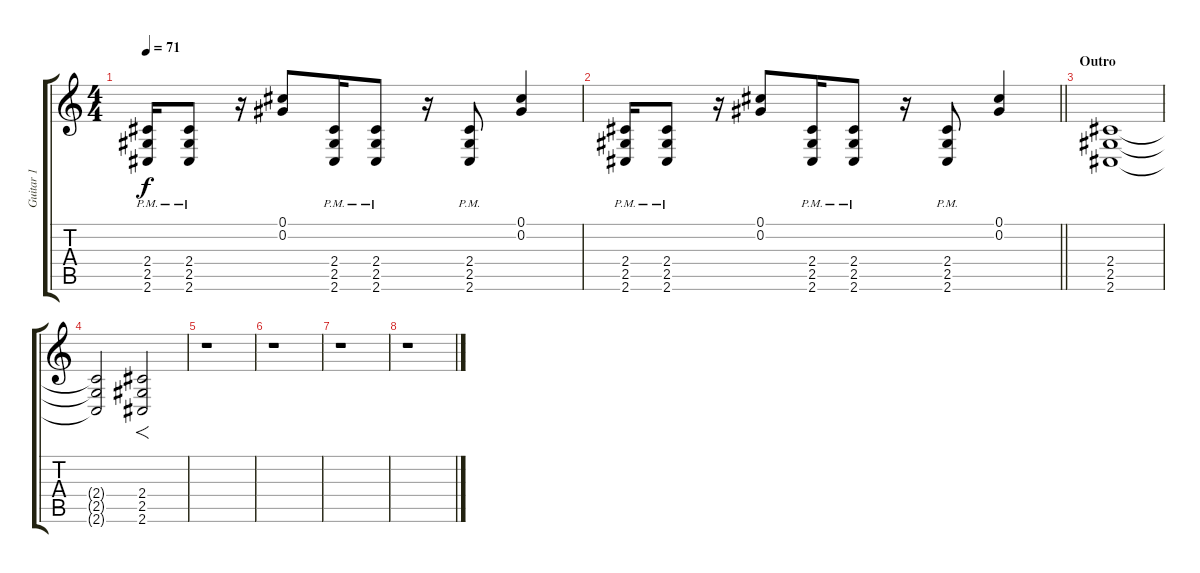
\track ("Guitar 1" "Guitar 1") {instrument distortionguitar}
\staff {score tabs}
\tuning (Db4 Ab3 E3 B2 Gb2 B1) {hide}
\ts (4 4)
\tempo 71
\clef g2
\ks c
(2.4{pm} 2.5{pm} 2.6{pm}).16{dy f} (2.4{pm} 2.5{pm} 2.6{pm}).8 r.16 (0.1 0.2).8 (2.4{pm} 2.5{pm} 2.6{pm}).16 (2.4{pm} 2.5{pm} 2.6{pm}).8 r.16 (2.4{pm} 2.5{pm} 2.6{pm}).8 (0.1 0.2).4 |
\barLineRight lightlight
(2.4{pm} 2.5{pm} 2.6{pm}).16 (2.4{pm} 2.5{pm} 2.6{pm}).8 r.16 (0.1 0.2).8 (2.4{pm} 2.5{pm} 2.6{pm}).16 (2.4{pm} 2.5{pm} 2.6{pm}).8 r.16 (2.4{pm} 2.5{pm} 2.6{pm}).8 (0.1 0.2).4 |
\section ("" "Outro")
(2.4 2.5 2.6).1{volume 10 instrument distortionguitar} |
(2.4{t} 2.5{t} 2.6{t}).2 (2.4 2.5 2.6).2{f} |
r.1 |
r.1 |
r.1 |
r.1
